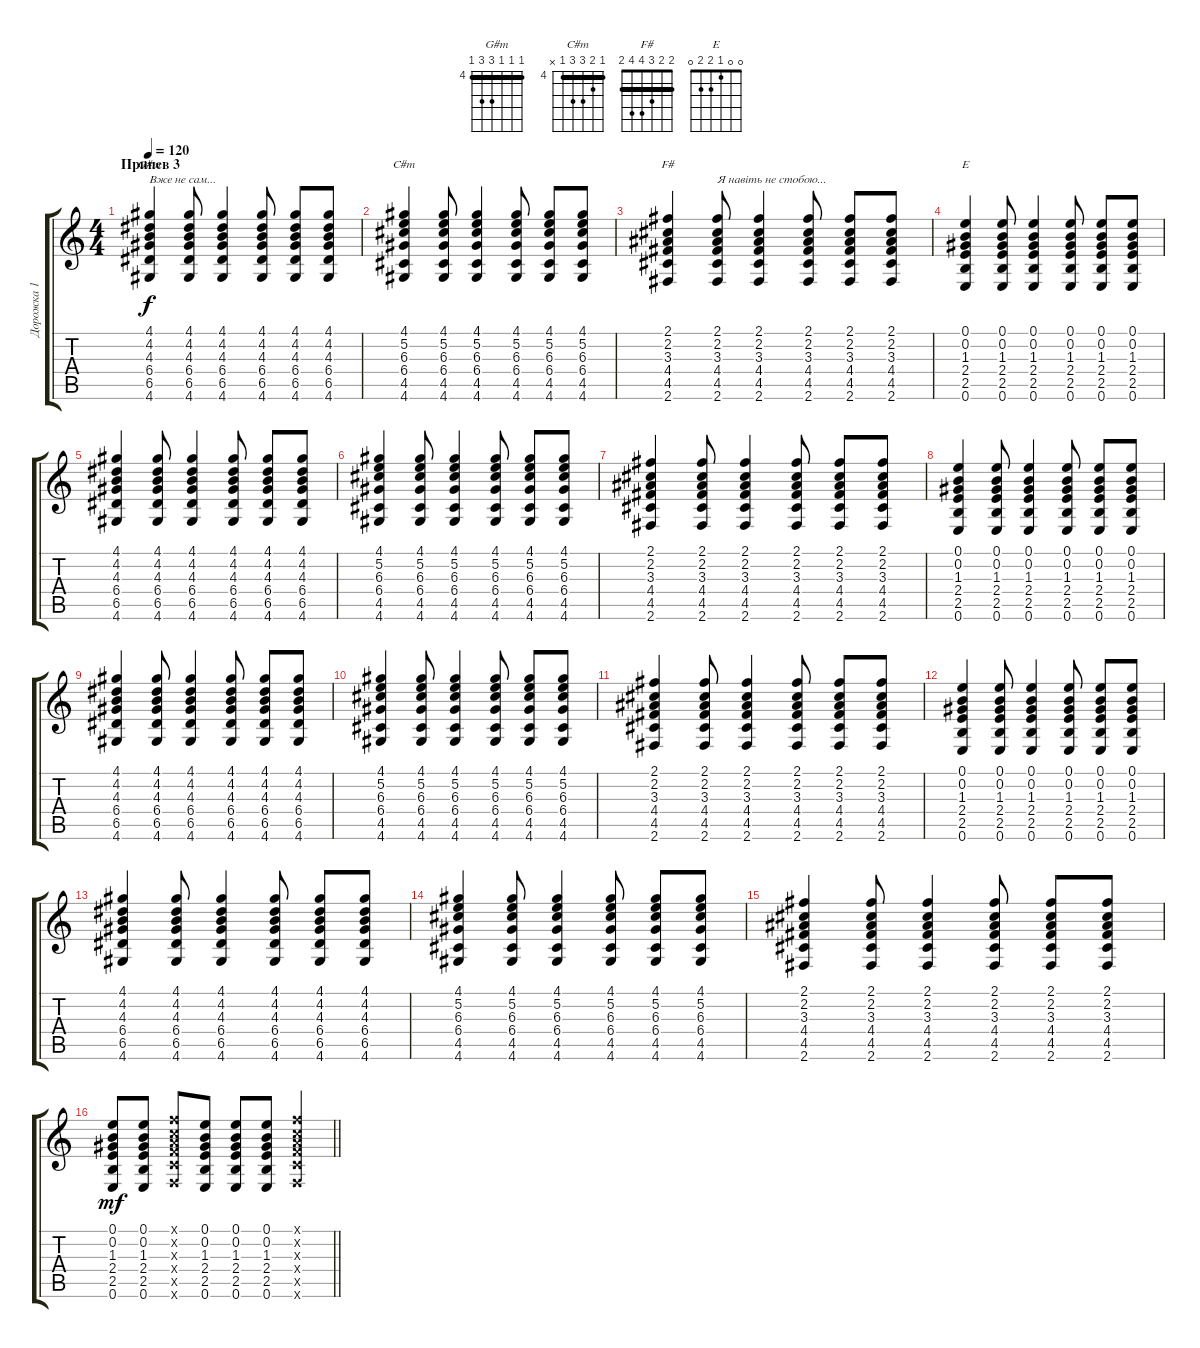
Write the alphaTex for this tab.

\track ("Дорожка 1" "Дорожка 1") {instrument acousticguitarsteel}
\staff {score tabs}
\tuning (E4 B3 G3 D3 A2 E2) {hide}
\chord ("G#m" 4 4 4 6 6 4) {firstfret 4 barre 4}
\chord ("C#m" 4 5 6 6 4 x) {firstfret 4 barre 4}
\chord ("F#" 2 2 3 4 4 2) {barre 2}
\chord ("E" 0 0 1 2 2 0)
\ts (4 4)
\section ("" "Припев 3")
\tempo 120
\clef g2
\ks c
(4.1 4.2 4.3 6.4 6.5 4.6).4{ch "G#m" txt "Вже не сам..." dy f} (4.1 4.2 4.3 6.4 6.5 4.6).8 (4.1 4.2 4.3 6.4 6.5 4.6).4 (4.1 4.2 4.3 6.4 6.5 4.6).8 (4.1 4.2 4.3 6.4 6.5 4.6).8 (4.1 4.2 4.3 6.4 6.5 4.6).8 |
(4.1 5.2 6.3 6.4 4.5 4.6).4{ch "C#m"} (4.1 5.2 6.3 6.4 4.5 4.6).8 (4.1 5.2 6.3 6.4 4.5 4.6).4 (4.1 5.2 6.3 6.4 4.5 4.6).8 (4.1 5.2 6.3 6.4 4.5 4.6).8 (4.1 5.2 6.3 6.4 4.5 4.6).8 |
(2.1 2.2 3.3 4.4 4.5 2.6).4{ch "F#"} (2.1 2.2 3.3 4.4 4.5 2.6).8{txt "Я навіть не стобою..."} (2.1 2.2 3.3 4.4 4.5 2.6).4 (2.1 2.2 3.3 4.4 4.5 2.6).8 (2.1 2.2 3.3 4.4 4.5 2.6).8 (2.1 2.2 3.3 4.4 4.5 2.6).8 |
(0.1 0.2 1.3 2.4 2.5 0.6).4{ch "E"} (0.1 0.2 1.3 2.4 2.5 0.6).8 (0.1 0.2 1.3 2.4 2.5 0.6).4 (0.1 0.2 1.3 2.4 2.5 0.6).8 (0.1 0.2 1.3 2.4 2.5 0.6).8 (0.1 0.2 1.3 2.4 2.5 0.6).8 |
(4.1 4.2 4.3 6.4 6.5 4.6).4 (4.1 4.2 4.3 6.4 6.5 4.6).8 (4.1 4.2 4.3 6.4 6.5 4.6).4 (4.1 4.2 4.3 6.4 6.5 4.6).8 (4.1 4.2 4.3 6.4 6.5 4.6).8 (4.1 4.2 4.3 6.4 6.5 4.6).8 |
(4.1 5.2 6.3 6.4 4.5 4.6).4 (4.1 5.2 6.3 6.4 4.5 4.6).8 (4.1 5.2 6.3 6.4 4.5 4.6).4 (4.1 5.2 6.3 6.4 4.5 4.6).8 (4.1 5.2 6.3 6.4 4.5 4.6).8 (4.1 5.2 6.3 6.4 4.5 4.6).8 |
(2.1 2.2 3.3 4.4 4.5 2.6).4 (2.1 2.2 3.3 4.4 4.5 2.6).8 (2.1 2.2 3.3 4.4 4.5 2.6).4 (2.1 2.2 3.3 4.4 4.5 2.6).8 (2.1 2.2 3.3 4.4 4.5 2.6).8 (2.1 2.2 3.3 4.4 4.5 2.6).8 |
(0.1 0.2 1.3 2.4 2.5 0.6).4 (0.1 0.2 1.3 2.4 2.5 0.6).8 (0.1 0.2 1.3 2.4 2.5 0.6).4 (0.1 0.2 1.3 2.4 2.5 0.6).8 (0.1 0.2 1.3 2.4 2.5 0.6).8 (0.1 0.2 1.3 2.4 2.5 0.6).8 |
(4.1 4.2 4.3 6.4 6.5 4.6).4 (4.1 4.2 4.3 6.4 6.5 4.6).8 (4.1 4.2 4.3 6.4 6.5 4.6).4 (4.1 4.2 4.3 6.4 6.5 4.6).8 (4.1 4.2 4.3 6.4 6.5 4.6).8 (4.1 4.2 4.3 6.4 6.5 4.6).8 |
(4.1 5.2 6.3 6.4 4.5 4.6).4 (4.1 5.2 6.3 6.4 4.5 4.6).8 (4.1 5.2 6.3 6.4 4.5 4.6).4 (4.1 5.2 6.3 6.4 4.5 4.6).8 (4.1 5.2 6.3 6.4 4.5 4.6).8 (4.1 5.2 6.3 6.4 4.5 4.6).8 |
(2.1 2.2 3.3 4.4 4.5 2.6).4 (2.1 2.2 3.3 4.4 4.5 2.6).8 (2.1 2.2 3.3 4.4 4.5 2.6).4 (2.1 2.2 3.3 4.4 4.5 2.6).8 (2.1 2.2 3.3 4.4 4.5 2.6).8 (2.1 2.2 3.3 4.4 4.5 2.6).8 |
(0.1 0.2 1.3 2.4 2.5 0.6).4 (0.1 0.2 1.3 2.4 2.5 0.6).8 (0.1 0.2 1.3 2.4 2.5 0.6).4 (0.1 0.2 1.3 2.4 2.5 0.6).8 (0.1 0.2 1.3 2.4 2.5 0.6).8 (0.1 0.2 1.3 2.4 2.5 0.6).8 |
(4.1 4.2 4.3 6.4 6.5 4.6).4 (4.1 4.2 4.3 6.4 6.5 4.6).8 (4.1 4.2 4.3 6.4 6.5 4.6).4 (4.1 4.2 4.3 6.4 6.5 4.6).8 (4.1 4.2 4.3 6.4 6.5 4.6).8 (4.1 4.2 4.3 6.4 6.5 4.6).8 |
(4.1 5.2 6.3 6.4 4.5 4.6).4 (4.1 5.2 6.3 6.4 4.5 4.6).8 (4.1 5.2 6.3 6.4 4.5 4.6).4 (4.1 5.2 6.3 6.4 4.5 4.6).8 (4.1 5.2 6.3 6.4 4.5 4.6).8 (4.1 5.2 6.3 6.4 4.5 4.6).8 |
(2.1 2.2 3.3 4.4 4.5 2.6).4 (2.1 2.2 3.3 4.4 4.5 2.6).8 (2.1 2.2 3.3 4.4 4.5 2.6).4 (2.1 2.2 3.3 4.4 4.5 2.6).8 (2.1 2.2 3.3 4.4 4.5 2.6).8 (2.1 2.2 3.3 4.4 4.5 2.6).8 |
\barLineRight lightlight
(0.1 0.2 1.3 2.4 2.5 0.6).8{dy mf} (0.1 0.2 1.3 2.4 2.5 0.6).8 (1.1{x} 1.2{x} 2.3{x} 3.4{x} 3.5{x} 1.6{x}).8 (0.1 0.2 1.3 2.4 2.5 0.6).8 (0.1 0.2 1.3 2.4 2.5 0.6).8 (0.1 0.2 1.3 2.4 2.5 0.6).8 (1.1{x} 1.2{x} 2.3{x} 3.4{x} 3.5{x} 1.6{x}).4
